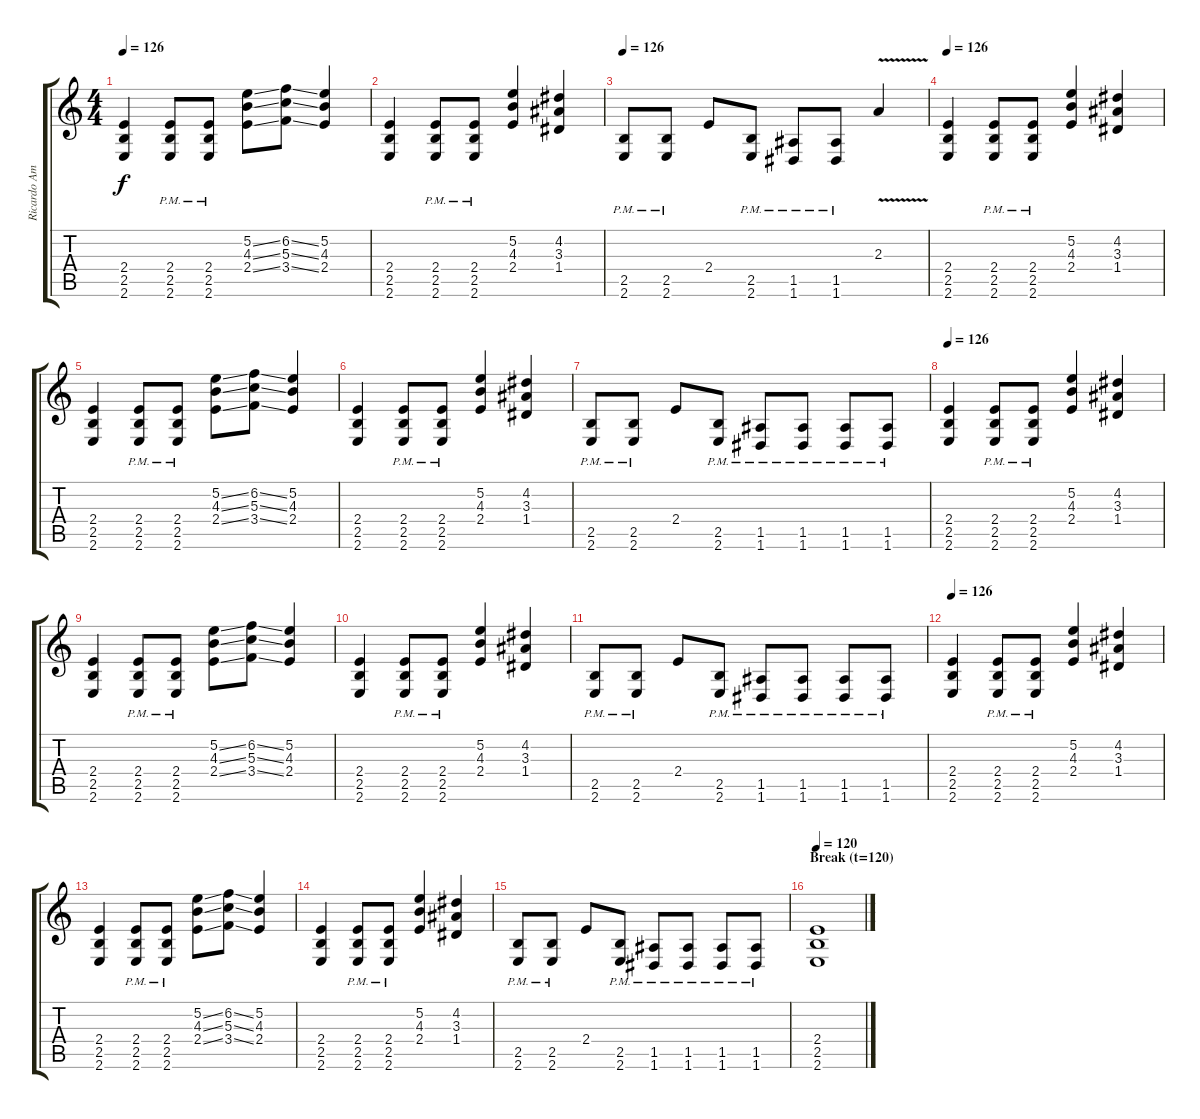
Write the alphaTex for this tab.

\track ("Ricardo Amorim - Guitar" "Ricardo Am") {instrument distortionguitar}
\staff {score tabs}
\tuning (E4 B3 G3 D3 A2 D2) {hide}
\ts (4 4)
\tempo 126
\clef g2
\ks c
(2.4 2.5 2.6).4{dy f} (2.4{pm} 2.5{pm} 2.6{pm}).8 (2.4{pm} 2.5{pm} 2.6{pm}).8 (5.2{ss} 4.3{ss} 2.4{ss}).8 (6.2{ss} 5.3{ss} 3.4{ss}).8 (5.2 4.3 2.4).4 |
(2.4 2.5 2.6).4 (2.4{pm} 2.5{pm} 2.6{pm}).8 (2.4{pm} 2.5{pm} 2.6{pm}).8 (5.2 4.3 2.4).4 (4.2 3.3 1.4).4 |
\tempo 126
(2.5{pm} 2.6{pm}).8 (2.5{pm} 2.6{pm}).8 2.4.8 (2.5{pm} 2.6{pm}).8 (1.5{pm} 1.6{pm}).8 (1.5{pm} 1.6{pm}).8 2.3{v}.4 |
\section ("" "")
\tempo 126
(2.4 2.5 2.6).4 (2.4{pm} 2.5{pm} 2.6{pm}).8 (2.4{pm} 2.5{pm} 2.6{pm}).8 (5.2 4.3 2.4).4 (4.2 3.3 1.4).4 |
(2.4 2.5 2.6).4 (2.4{pm} 2.5{pm} 2.6{pm}).8 (2.4{pm} 2.5{pm} 2.6{pm}).8 (5.2{ss} 4.3{ss} 2.4{ss}).8 (6.2{ss} 5.3{ss} 3.4{ss}).8 (5.2 4.3 2.4).4 |
(2.4 2.5 2.6).4 (2.4{pm} 2.5{pm} 2.6{pm}).8 (2.4{pm} 2.5{pm} 2.6{pm}).8 (5.2 4.3 2.4).4 (4.2 3.3 1.4).4 |
(2.5{pm} 2.6{pm}).8 (2.5{pm} 2.6{pm}).8 2.4.8 (2.5{pm} 2.6{pm}).8 (1.5{pm} 1.6{pm}).8 (1.5{pm} 1.6{pm}).8 (1.5{pm} 1.6{pm}).8 (1.5{pm} 1.6{pm}).8 |
\tempo 126
(2.4 2.5 2.6).4{volume 12 balance 3 instrument distortionguitar} (2.4{pm} 2.5{pm} 2.6{pm}).8 (2.4{pm} 2.5{pm} 2.6{pm}).8 (5.2 4.3 2.4).4 (4.2 3.3 1.4).4 |
(2.4 2.5 2.6).4 (2.4{pm} 2.5{pm} 2.6{pm}).8 (2.4{pm} 2.5{pm} 2.6{pm}).8 (5.2{ss} 4.3{ss} 2.4{ss}).8 (6.2{ss} 5.3{ss} 3.4{ss}).8 (5.2 4.3 2.4).4 |
(2.4 2.5 2.6).4 (2.4{pm} 2.5{pm} 2.6{pm}).8 (2.4{pm} 2.5{pm} 2.6{pm}).8 (5.2 4.3 2.4).4 (4.2 3.3 1.4).4 |
(2.5{pm} 2.6{pm}).8 (2.5{pm} 2.6{pm}).8 2.4.8 (2.5{pm} 2.6{pm}).8 (1.5{pm} 1.6{pm}).8 (1.5{pm} 1.6{pm}).8 (1.5{pm} 1.6{pm}).8 (1.5{pm} 1.6{pm}).8 |
\tempo 126
(2.4 2.5 2.6).4 (2.4{pm} 2.5{pm} 2.6{pm}).8 (2.4{pm} 2.5{pm} 2.6{pm}).8 (5.2 4.3 2.4).4 (4.2 3.3 1.4).4 |
(2.4 2.5 2.6).4 (2.4{pm} 2.5{pm} 2.6{pm}).8 (2.4{pm} 2.5{pm} 2.6{pm}).8 (5.2{ss} 4.3{ss} 2.4{ss}).8 (6.2{ss} 5.3{ss} 3.4{ss}).8 (5.2 4.3 2.4).4 |
(2.4 2.5 2.6).4 (2.4{pm} 2.5{pm} 2.6{pm}).8 (2.4{pm} 2.5{pm} 2.6{pm}).8 (5.2 4.3 2.4).4 (4.2 3.3 1.4).4 |
(2.5{pm} 2.6{pm}).8 (2.5{pm} 2.6{pm}).8 2.4.8 (2.5{pm} 2.6{pm}).8 (1.5{pm} 1.6{pm}).8 (1.5{pm} 1.6{pm}).8 (1.5{pm} 1.6{pm}).8 (1.5{pm} 1.6{pm}).8 |
\section ("" "Break (t=120)")
\tempo 120
(2.4 2.5 2.6).1{volume 8 balance 3 instrument distortionguitar}
